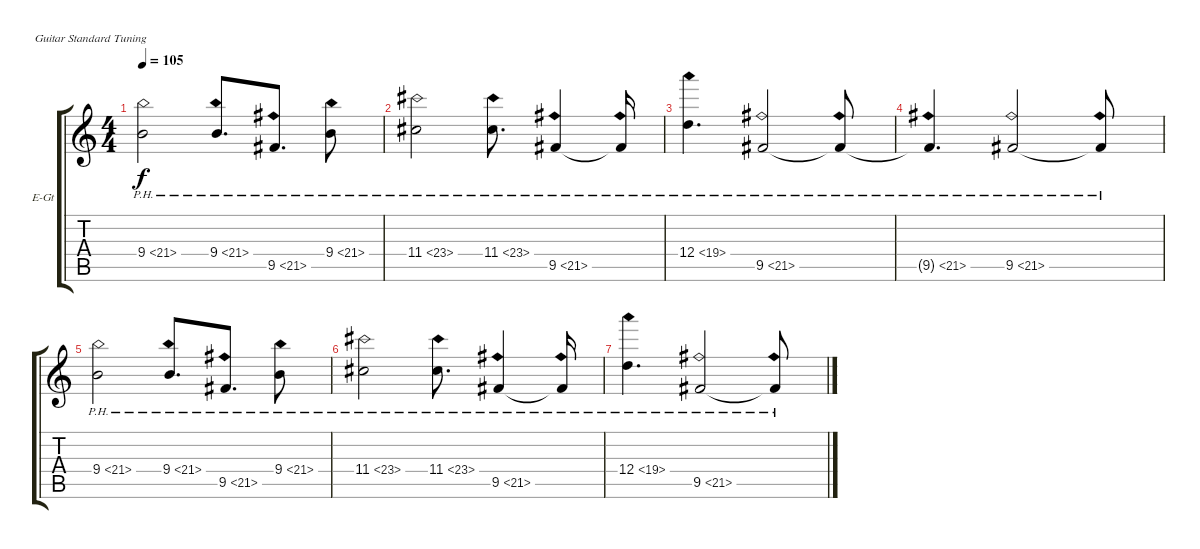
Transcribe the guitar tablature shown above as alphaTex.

\defaultSystemsLayout 4
\bracketExtendMode groupsimilarinstruments
\firstSystemTrackNameOrientation horizontal
\otherSystemsTrackNameOrientation horizontal
\track ("Lead Guitar (Overdrive)" "E-Gt") {instrument distortionguitar}
\staff {score tabs}
\tuning (E4 B3 G3 D3 A2 E2)
\ts (4 4)
\tempo 105
\clef g2
\scale
0.333333
\ks c
9.4{ph 12}.2{dy f} 9.4{ph 12}.8{d} 9.5{ph 12}.8{d} 9.4{ph 12}.8 |
\scale
0.333333 11.4{ph 12}.2 11.4{ph 12}.8{d} 9.5{ph 12}.4 9.5{ph 12 t}.16 |
\scale
0.333333 12.4{ph 7}.4{d} 9.5{ph 12}.2 9.5{ph 12 t}.8 |
\scale
0.333333 9.5{ph 12 t}.4{d} 9.5{ph 12}.2 9.5{ph 12 t}.8 |
\scale
0.333333 9.4{ph 12}.2 9.4{ph 12}.8{d} 9.5{ph 12}.8{d} 9.4{ph 12}.8 |
\scale
0.333333 11.4{ph 12}.2 11.4{ph 12}.8{d} 9.5{ph 12}.4 9.5{ph 12 t}.16 |
\scale
0.333333 12.4{ph 7}.4{d} 9.5{ph 12}.2 9.5{ph 12 t}.8 |
\scale
0.333333 |
\scale
0.333333 |
\scale
0.333333 |
\scale
0.333333 |
\scale
0.333333 |
\scale
0.333333 |
\scale
0.333333 |
\scale
0.333333 |
\scale
0.333333
